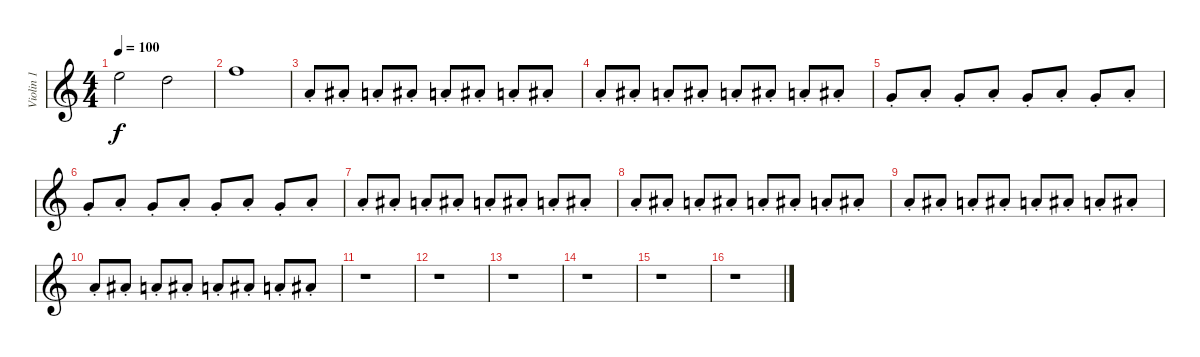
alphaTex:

\track ("Violin 1" "Violin 1") {instrument stringensemble1}
\staff {score}
\tuning (E4 B3 G3 D3 A2 E2) {hide}
\ts (4 4)
\tempo 100
\clef g2
\ks c
12.1{t}.2{dy f} 15.2.2 |
13.1.1 |
5.1{st}.8 6.1{st}.8 5.1{st}.8 6.1{st}.8 5.1{st}.8 6.1{st}.8 5.1{st}.8 6.1{st}.8 |
5.1{st}.8 6.1{st}.8 5.1{st}.8 6.1{st}.8 5.1{st}.8 6.1{st}.8 5.1{st}.8 6.1{st}.8 |
3.1{st}.8 5.1{st}.8 3.1{st}.8 5.1{st}.8 3.1{st}.8 5.1{st}.8 3.1{st}.8 5.1{st}.8 |
3.1{st}.8 5.1{st}.8 3.1{st}.8 5.1{st}.8 3.1{st}.8 5.1{st}.8 3.1{st}.8 5.1{st}.8 |
5.1{st}.8 6.1{st}.8 5.1{st}.8 6.1{st}.8 5.1{st}.8 6.1{st}.8 5.1{st}.8 6.1{st}.8 |
5.1{st}.8 6.1{st}.8 5.1{st}.8 6.1{st}.8 5.1{st}.8 6.1{st}.8 5.1{st}.8 6.1{st}.8 |
5.1{st}.8 6.1{st}.8 5.1{st}.8 6.1{st}.8 5.1{st}.8 6.1{st}.8 5.1{st}.8 6.1{st}.8 |
5.1{st}.8 6.1{st}.8 5.1{st}.8 6.1{st}.8 5.1{st}.8 6.1{st}.8 5.1{st}.8 6.1{st}.8 |
r.1 |
r.1 |
r.1 |
r.1 |
r.1 |
r.1
